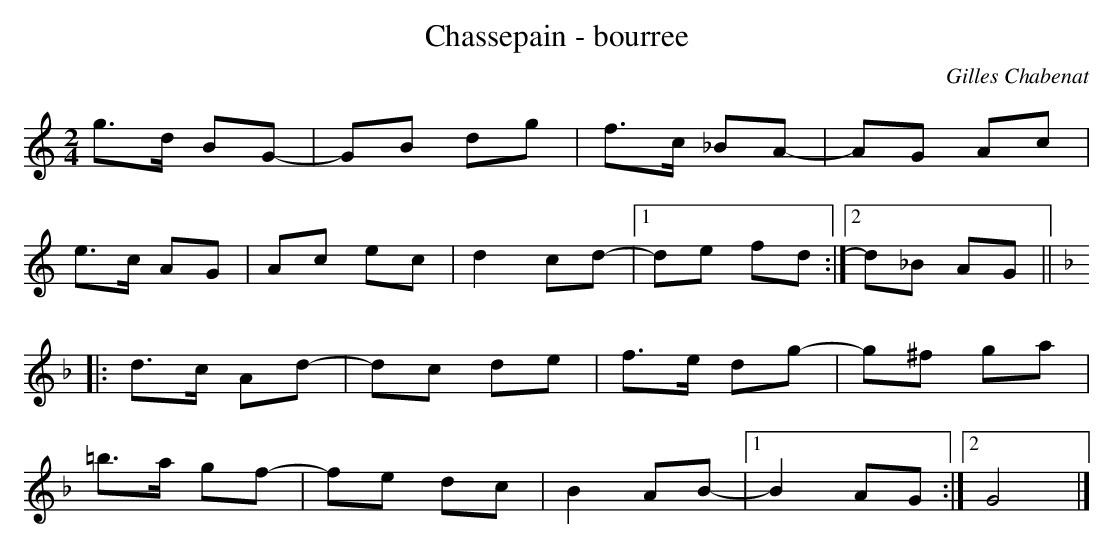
X:1
T:Chassepain - bourree
C:Gilles Chabenat
M:2/4
L:1/8
K:Gmixo
g3/2d/2 BG-|GB dg|f3/2c/2 _BA-|AG Ac|
e3/2c/2 AG|Ac ec|d2 cd-|1de fd:|2d_B AG||
K:Gdorian
|:d3/2c/2 Ad-|dc de|f3/2e/2 dg-|g^f ga|
=b3/2a/2 gf-|fe dc|B2 AB-|1B2 AG:|2G4|]
